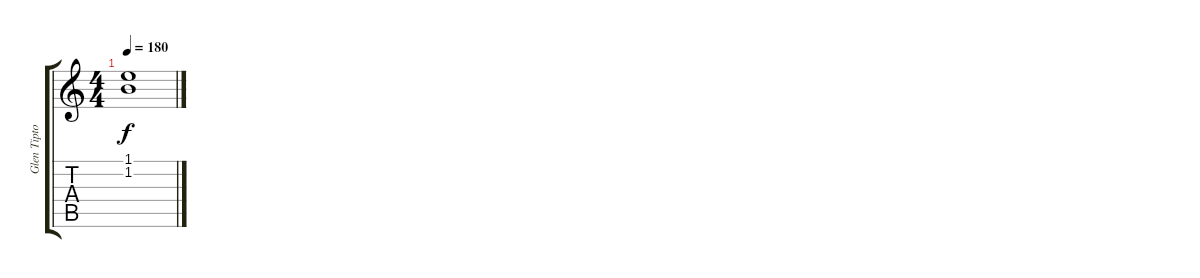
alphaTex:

\track ("Glen Tipton" "Glen Tipto") {instrument distortionguitar}
\staff {score tabs}
\tuning (Eb4 Bb3 Gb3 Db3 Ab2 Eb2) {hide}
\ts (4 4)
\tempo 180
\clef g2
\ks c
(1.1 1.2).1{dy f}
